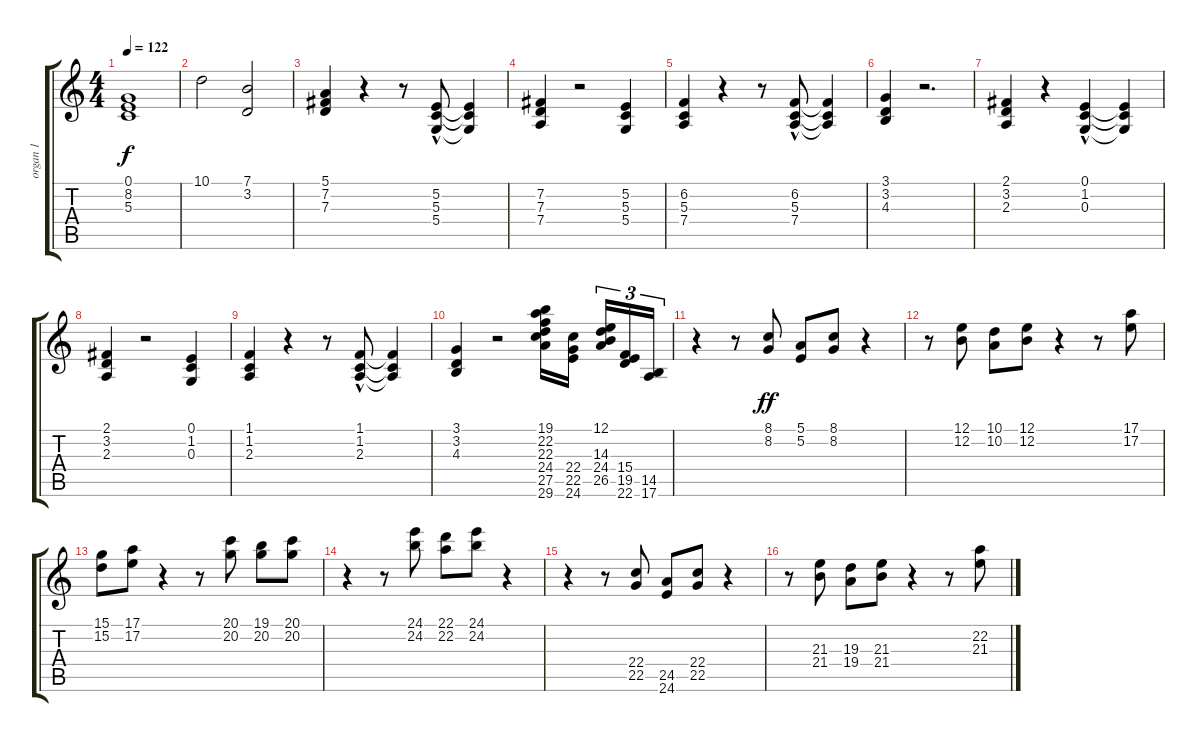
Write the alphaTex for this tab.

\track ("organ 1" "organ 1") {instrument drawbarorgan}
\staff {score tabs}
\tuning (E4 B3 G3 D3 A2 E2) {hide}
\ts (4 4)
\tempo 122
\clef g2
\ks c
(0.1 8.2 5.3).1{dy f} |
10.1.2 (7.1 3.2).2 |
(5.1 7.2 7.3).4 r.4 r.8 (5.2{hac} 5.3{hac} 5.4{hac}).8 (5.2{t} 5.3{t} 5.4{t}).4 |
(7.2 7.3 7.4).4 r.2 (5.2 5.3 5.4).4 |
(6.2 5.3 7.4).4 r.4 r.8 (6.2{hac} 5.3{hac} 7.4{hac}).8 (6.2{t} 5.3{t} 7.4{t}).4 |
(3.1 3.2 4.3).4 r.2{d} |
(2.1 3.2 2.3).4 r.4 (0.1{hac} 1.2{hac} 0.3{hac}).4 (0.1{t} 1.2{t} 0.3{t}).4 |
(2.1 3.2 2.3).4 r.2 (0.1 1.2 0.3).4 |
(1.1 1.2 2.3).4 r.4 r.8 (1.1{hac} 1.2{hac} 2.3{hac}).8 (1.1{t} 1.2{t} 2.3{t}).4 |
(3.1 3.2 4.3).4 r.2 (19.1 22.2 22.3 24.4 27.5 29.6).16 (22.4 22.5 24.6).16 (12.1 14.3 24.4 26.5).16{tu (3 2)} (15.4 19.5 22.6).16{tu (3 2)} (14.5 17.6).16{tu (3 2)} |
r.4 r.8 (8.1 8.2).8{dy ff} (5.1 5.2).8 (8.1 8.2).8 r.4 |
r.8 (12.1 12.2).8 (10.1 10.2).8 (12.1 12.2).8 r.4 r.8 (17.1 17.2).8 |
(15.1 15.2).8 (17.1 17.2).8 r.4 r.8 (20.1 20.2).8 (19.1 20.2).8 (20.1 20.2).8 |
r.4 r.8 (24.1 24.2).8 (22.1 22.2).8 (24.1 24.2).8 r.4 |
r.4 r.8 (22.4 22.5).8 (24.5 24.6).8 (22.4 22.5).8 r.4 |
r.8 (21.3 21.4).8 (19.3 19.4).8 (21.3 21.4).8 r.4 r.8 (22.2 21.3).8
